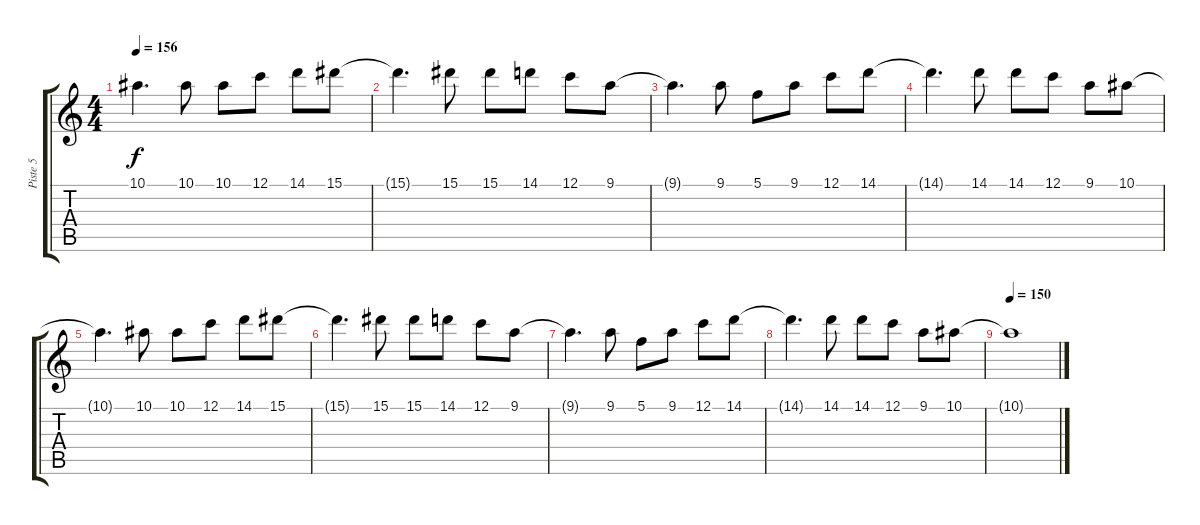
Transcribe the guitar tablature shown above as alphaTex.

\track ("Piste 5" "Piste 5") {instrument overdrivenguitar}
\staff {score tabs}
\tuning (C4 G3 Eb3 Bb2 F2 C2) {hide}
\ts (4 4)
\tempo 156
\clef g2
\ks c
10.1{t}.4{d dy f} 10.1.8 10.1.8 12.1.8 14.1.8 15.1.8 |
15.1{t}.4{d} 15.1.8 15.1.8 14.1.8 12.1.8 9.1.8 |
9.1{t}.4{d} 9.1.8 5.1.8 9.1.8 12.1.8 14.1.8 |
14.1{t}.4{d} 14.1.8 14.1.8 12.1.8 9.1.8 10.1.8 |
10.1{t}.4{d} 10.1.8 10.1.8 12.1.8 14.1.8 15.1.8 |
15.1{t}.4{d} 15.1.8 15.1.8 14.1.8 12.1.8 9.1.8 |
9.1{t}.4{d} 9.1.8 5.1.8 9.1.8 12.1.8 14.1.8 |
14.1{t}.4{d} 14.1.8 14.1.8 12.1.8 9.1.8 10.1.8 |
\tempo 150
10.1{t}.1
